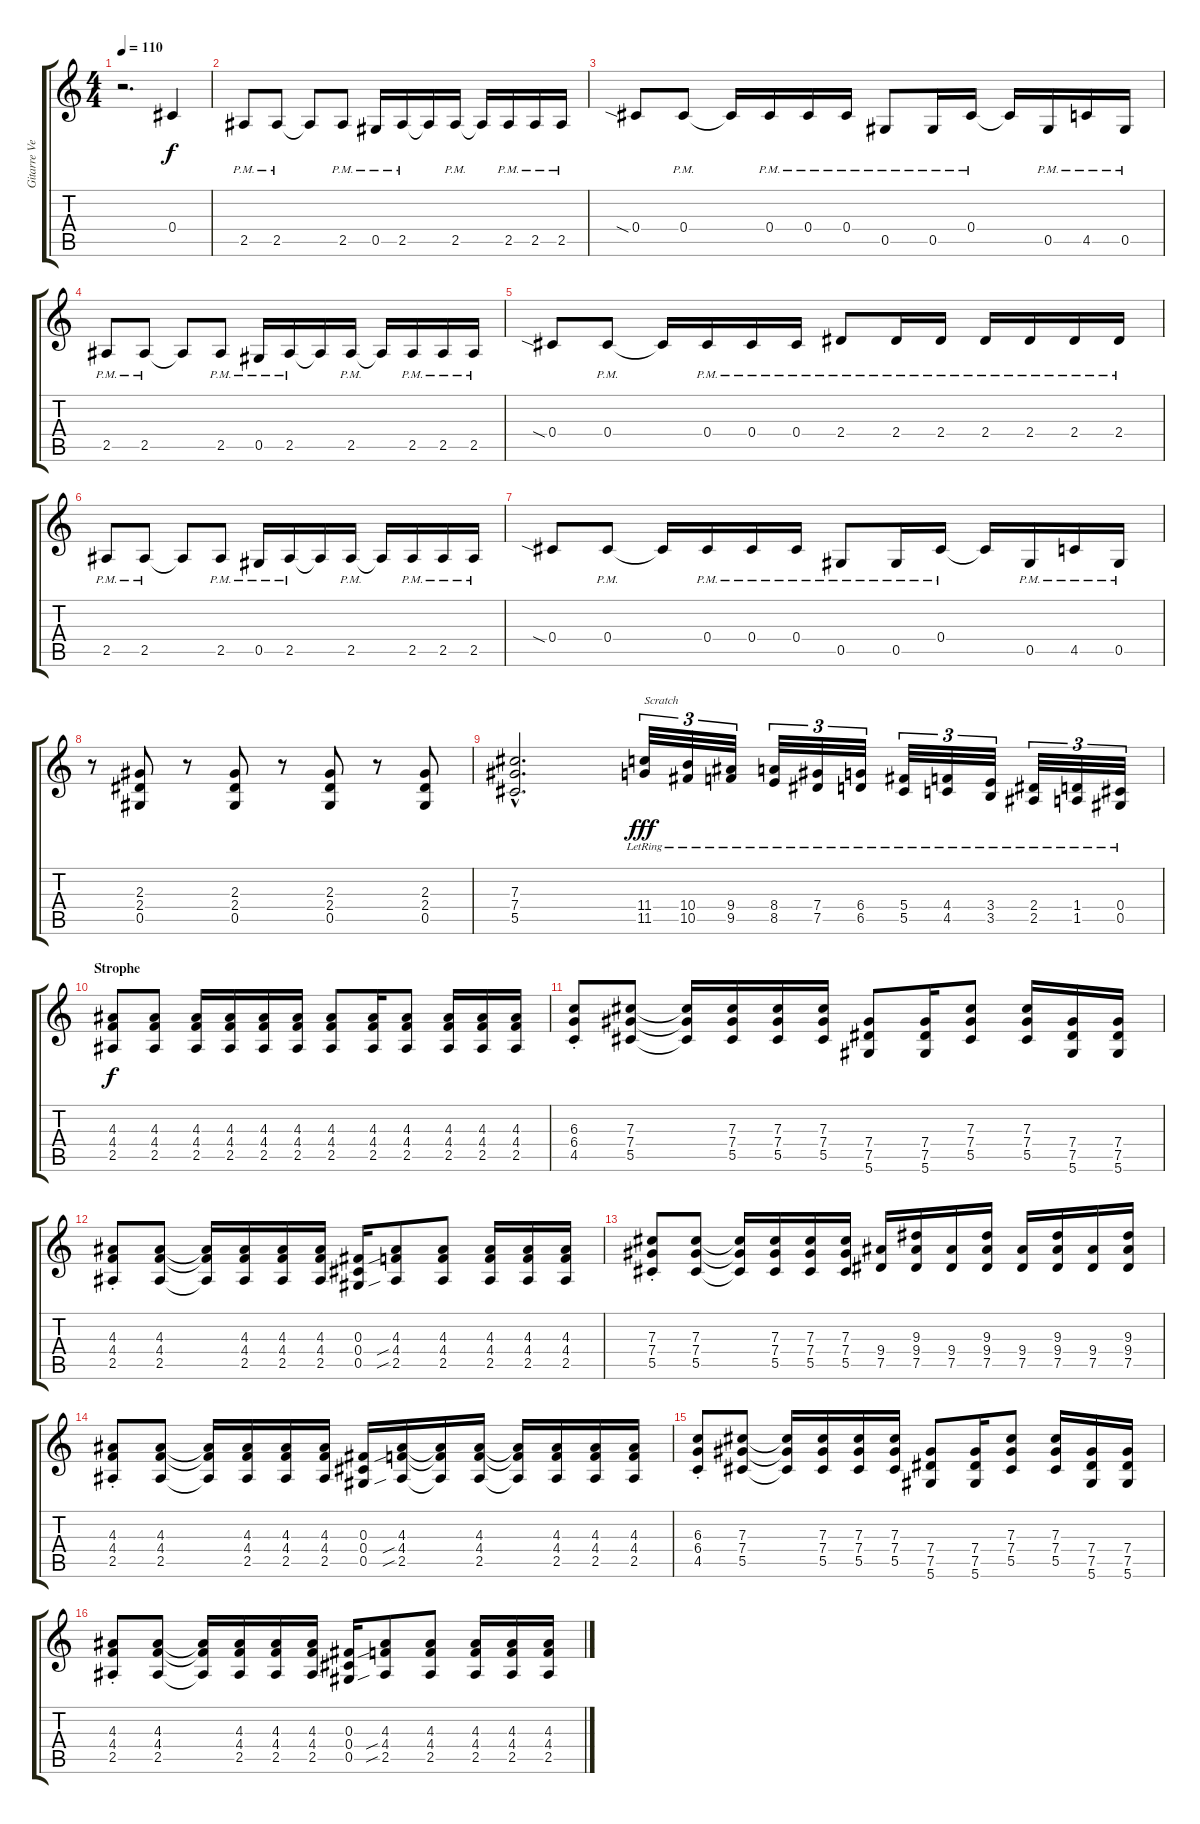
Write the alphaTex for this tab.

\track ("Gitarre Verzerrt" "Gitarre Ve") {instrument distortionguitar}
\staff {score tabs}
\tuning (Eb4 Bb3 Gb3 Db3 Ab2 Eb2) {hide}
\ts (4 4)
\tempo 110
\clef g2
\ks c
r.2{d dy f} 0.4.4 |
2.5{pm}.8{volume 14 instrument overdrivenguitar} 2.5{pm}.8 2.5{t}.8 2.5{pm}.8 0.5{pm}.16 2.5{pm}.16 2.5{t}.16 2.5{pm}.16 2.5{t}.16 2.5{pm}.16 2.5{pm}.16 2.5{pm}.16 |
0.4{sia}.8 0.4{pm}.8 0.4{t}.16 0.4{pm}.16 0.4{pm}.16 0.4{pm}.16 0.5{pm}.8 0.5{pm}.16 0.4{pm}.16 0.4{t}.16 0.5{pm}.16 4.5{pm}.16 0.5{pm}.16 |
2.5{pm}.8 2.5{pm}.8 2.5{t}.8 2.5{pm}.8 0.5{pm}.16 2.5{pm}.16 2.5{t}.16 2.5{pm}.16 2.5{t}.16 2.5{pm}.16 2.5{pm}.16 2.5{pm}.16 |
0.4{sia}.8 0.4{pm}.8 0.4{t}.16 0.4{pm}.16 0.4{pm}.16 0.4{pm}.16 2.4{pm}.8 2.4{pm}.16 2.4{pm}.16 2.4{pm}.16 2.4{pm}.16 2.4{pm}.16 2.4{pm}.16 |
2.5{pm}.8 2.5{pm}.8 2.5{t}.8 2.5{pm}.8 0.5{pm}.16 2.5{pm}.16 2.5{t}.16 2.5{pm}.16 2.5{t}.16 2.5{pm}.16 2.5{pm}.16 2.5{pm}.16 |
0.4{sia}.8 0.4{pm}.8 0.4{t}.16 0.4{pm}.16 0.4{pm}.16 0.4{pm}.16 0.5{pm}.8 0.5{pm}.16 0.4{pm}.16 0.4{t}.16 0.5{pm}.16 4.5{pm}.16 0.5{pm}.16 |
r.8{volume 16 instrument distortionguitar} (2.3 2.4 0.5).8 r.8 (2.3 2.4 0.5).8 r.8 (2.3 2.4 0.5).8 r.8 (2.3 2.4 0.5).8 |
(7.3{hac} 7.4{hac} 5.5{hac}).2{d} (11.4{lr} 11.5{lr}).32{tu (3 2) txt "Scratch" dy fff volume 16 instrument guitarfretnoise} (10.4{lr} 10.5{lr}).32{tu (3 2)} (9.4{lr} 9.5{lr}).32{tu (3 2)} (8.4{lr} 8.5{lr}).32{tu (3 2)} (7.4{lr} 7.5{lr}).32{tu (3 2)} (6.4{lr} 6.5{lr}).32{tu (3 2)} (5.4{lr} 5.5{lr}).32{tu (3 2)} (4.4{lr} 4.5{lr}).32{tu (3 2)} (3.4{lr} 3.5{lr}).32{tu (3 2)} (2.4{lr} 2.5{lr}).32{tu (3 2)} (1.4{lr} 1.5{lr}).32{tu (3 2)} (0.4{lr} 0.5{lr}).32{tu (3 2)} |
\section ("" "Strophe")
(4.3 4.4 2.5).8{dy f instrument distortionguitar} (4.3 4.4 2.5).8 (4.3 4.4 2.5).16 (4.3 4.4 2.5).16 (4.3 4.4 2.5).16 (4.3 4.4 2.5).16 (4.3 4.4 2.5).8 (4.3 4.4 2.5).16 (4.3 4.4 2.5).8 (4.3 4.4 2.5).16 (4.3 4.4 2.5).16 (4.3 4.4 2.5).16 |
(6.3{st} 6.4 4.5{st}).8 (7.3 7.4 5.5).8 (7.3{t} 7.4{t} 5.5{t}).16 (7.3 7.4 5.5).16 (7.3 7.4 5.5).16 (7.3 7.4 5.5).16 (7.4 7.5 5.6).8 (7.4 7.5 5.6).16 (7.3 7.4 5.5).8 (7.3 7.4 5.5).16 (7.4 7.5 5.6).16 (7.4 7.5 5.6).16 |
(4.3 4.4{st} 2.5{st}).8 (4.3 4.4 2.5).8 (4.3{t} 4.4{t} 2.5{t}).16 (4.3 4.4 2.5).16 (4.3 4.4 2.5).16 (4.3 4.4 2.5).16 (0.3 0.4 0.5).16 (4.3 4.4{sib} 2.5{sib}).8 (4.3 4.4 2.5).8 (4.3 4.4 2.5).16 (4.3 4.4 2.5).16 (4.3 4.4 2.5).16 |
(7.3{st} 7.4 5.5{st}).8 (7.3 7.4 5.5).8 (7.3{t} 7.4{t} 5.5{t}).16 (7.3 7.4 5.5).16 (7.3 7.4 5.5).16 (7.3 7.4 5.5).16 (9.4 7.5).16 (9.3 9.4 7.5).16 (9.4 7.5).16 (9.3 9.4 7.5).16 (9.4 7.5).16 (9.3 9.4 7.5).16 (9.4 7.5).16 (9.3 9.4 7.5).16 |
(4.3 4.4{st} 2.5{st}).8 (4.3 4.4 2.5).8 (4.3{t} 4.4{t} 2.5{t}).16 (4.3 4.4 2.5).16 (4.3 4.4 2.5).16 (4.3 4.4 2.5).16 (0.3 0.4 0.5).16 (4.3 4.4{sib} 2.5{sib}).16 (4.3{t} 4.4{t} 2.5{t}).16 (4.3 4.4 2.5).16 (4.3{t} 4.4{t} 2.5{t}).16 (4.3 4.4 2.5).16 (4.3 4.4 2.5).16 (4.3 4.4 2.5).16 |
(6.3{st} 6.4 4.5{st}).8 (7.3 7.4 5.5).8 (7.3{t} 7.4{t} 5.5{t}).16 (7.3 7.4 5.5).16 (7.3 7.4 5.5).16 (7.3 7.4 5.5).16 (7.4 7.5 5.6).8 (7.4 7.5 5.6).16 (7.3 7.4 5.5).8 (7.3 7.4 5.5).16 (7.4 7.5 5.6).16 (7.4 7.5 5.6).16 |
(4.3 4.4{st} 2.5{st}).8 (4.3 4.4 2.5).8 (4.3{t} 4.4{t} 2.5{t}).16 (4.3 4.4 2.5).16 (4.3 4.4 2.5).16 (4.3 4.4 2.5).16 (0.3 0.4 0.5).16 (4.3 4.4{sib} 2.5{sib}).8 (4.3 4.4 2.5).8 (4.3 4.4 2.5).16 (4.3 4.4 2.5).16 (4.3 4.4 2.5).16
